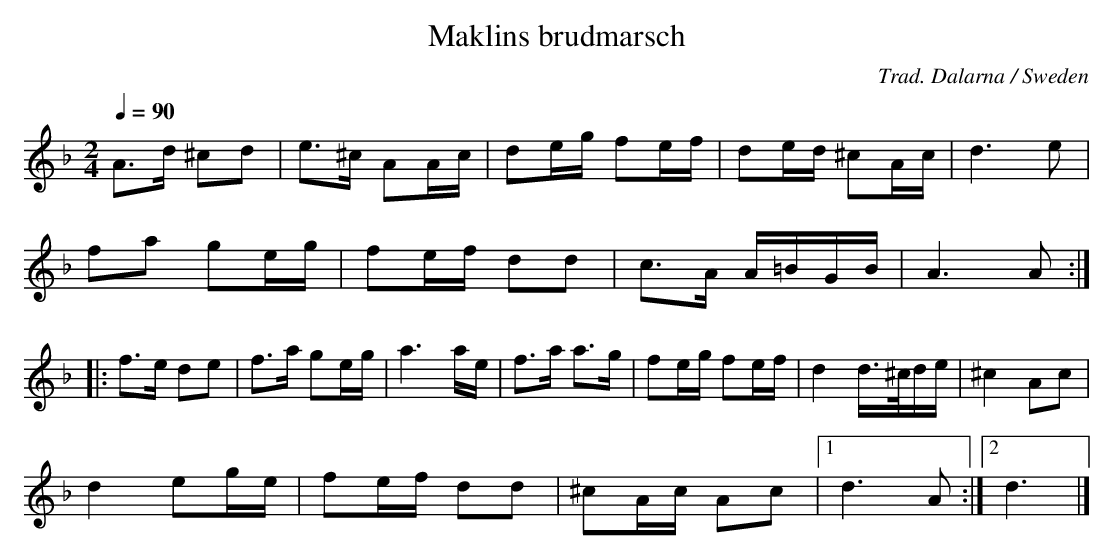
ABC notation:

X:1
T:Maklins brudmarsch
C:Trad. Dalarna / Sweden
M:2/4
L:1/8
Q:1/4=90
K:Dm
A>d ^cd |e>^c AA/c/ |de/g/ fe/f/ |de/d/ ^cA/c/ |d3 e |
fa ge/g/ |fe/f/ dd |c>A A/=B/G/B/ |A3 A ::
f>e de |f>a ge/g/ |a3 a/e/ |f>a a>g |fe/g/ fe/f/ |d2 d/>^c/d/e/ |^c2 Ac |
d2 eg/e/ |fe/f/ dd |^cA/c/ Ac |1 d3 A :|2 d3 |]
